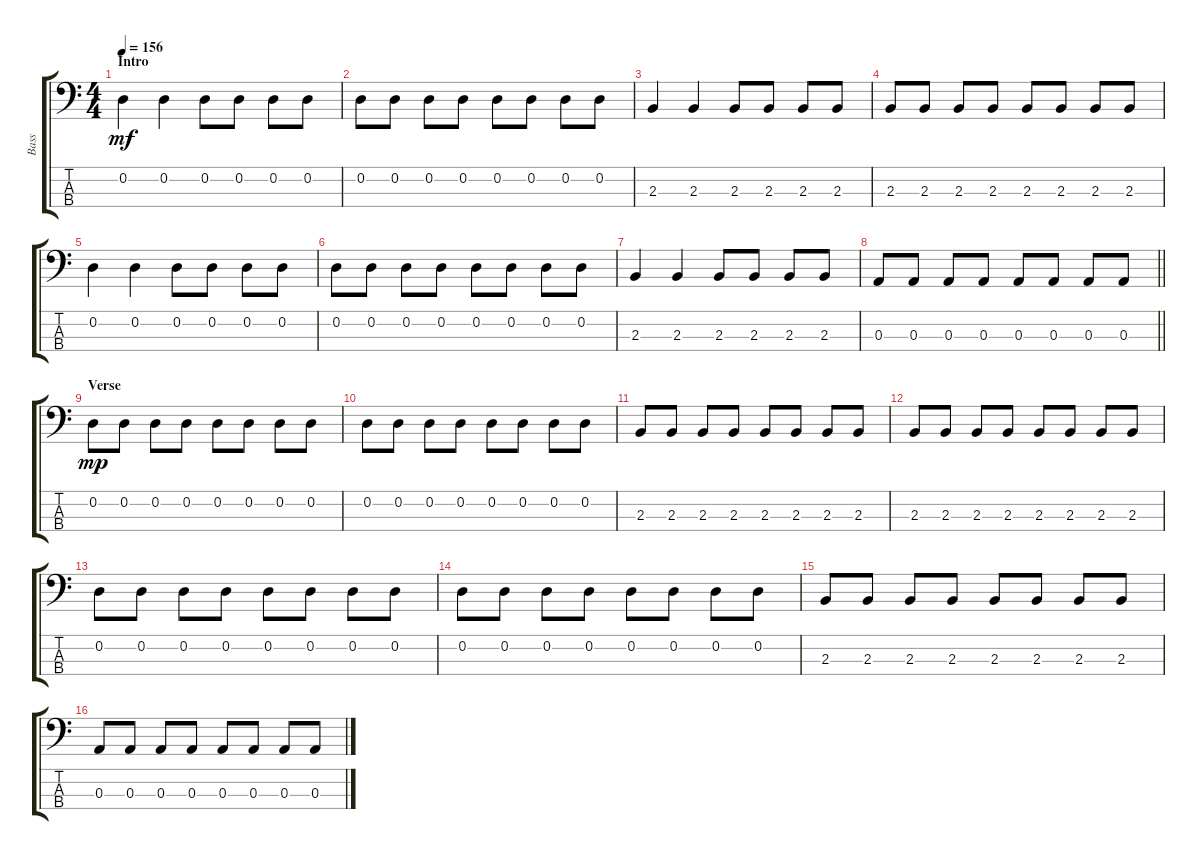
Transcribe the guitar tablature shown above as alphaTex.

\track ("Bass" "Bass") {instrument electricbassfinger}
\staff {score tabs}
\tuning (G2 D2 A1 D1) {hide}
\ts (4 4)
\section ("" "Intro")
\tempo 156
\clef f4
\ks c
0.2.4{dy mf} 0.2.4 0.2.8 0.2.8 0.2.8 0.2.8 |
0.2.8 0.2.8 0.2.8 0.2.8 0.2.8 0.2.8 0.2.8 0.2.8 |
2.3.4 2.3.4 2.3.8 2.3.8 2.3.8 2.3.8 |
2.3.8 2.3.8 2.3.8 2.3.8 2.3.8 2.3.8 2.3.8 2.3.8 |
0.2.4 0.2.4 0.2.8 0.2.8 0.2.8 0.2.8 |
0.2.8 0.2.8 0.2.8 0.2.8 0.2.8 0.2.8 0.2.8 0.2.8 |
2.3.4 2.3.4 2.3.8 2.3.8 2.3.8 2.3.8 |
\barLineRight lightlight
0.3.8 0.3.8 0.3.8 0.3.8 0.3.8 0.3.8 0.3.8 0.3.8 |
\section ("" "Verse")
0.2.8{dy mp} 0.2.8 0.2.8 0.2.8 0.2.8 0.2.8 0.2.8 0.2.8 |
0.2.8 0.2.8 0.2.8 0.2.8 0.2.8 0.2.8 0.2.8 0.2.8 |
2.3.8 2.3.8 2.3.8 2.3.8 2.3.8 2.3.8 2.3.8 2.3.8 |
2.3.8 2.3.8 2.3.8 2.3.8 2.3.8 2.3.8 2.3.8 2.3.8 |
0.2.8 0.2.8 0.2.8 0.2.8 0.2.8 0.2.8 0.2.8 0.2.8 |
0.2.8 0.2.8 0.2.8 0.2.8 0.2.8 0.2.8 0.2.8 0.2.8 |
2.3.8 2.3.8 2.3.8 2.3.8 2.3.8 2.3.8 2.3.8 2.3.8 |
0.3.8 0.3.8 0.3.8 0.3.8 0.3.8 0.3.8 0.3.8 0.3.8
